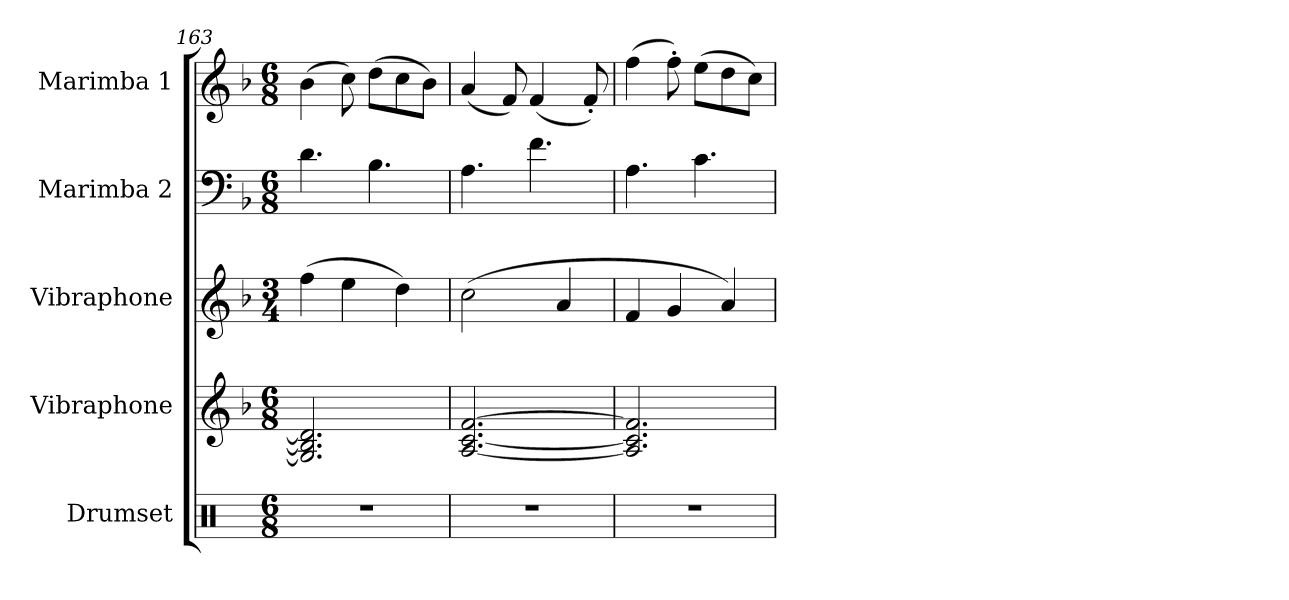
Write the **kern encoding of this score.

**kern	**kern	**kern	**kern	**kern
*part5	*part4	*part3	*part2	*part1
*staff5	*staff4	*staff3	*staff2	*staff1
*I"Drumset	*I"Vibraphone	*I"Vibraphone	*I"Marimba 2	*I"Marimba 1
*I'Drs.	*I'Vib.	*I'Vib.	*I'Mrm. 2	*I'Mrm. 1
*clefX	*clefG2	*clefG2	*clefF4	*clefG2
*k[]	*k[b-]	*k[b-]	*k[b-]	*k[b-]
*M6/8	*M6/8	*M3/4	*M6/8	*M6/8
=163	=163	=163	=163	=163
2.r	2.G/] 2.B-/] 2.d/]	(4ff\	4.d\	(4b-\
.	.	4ee\	.	8cc\)
.	.	.	4.B-\	(8dd\L
.	.	4dd\)	.	8cc\
.	.	.	.	8b-\J)
=164	=164	=164	=164	=164
2.r	[2.A/ [2.c/ [2.f/	(2cc\	4.A\	(4a/
.	.	.	.	8f/)
.	.	.	4.f\	(4f/
.	.	4a/	.	.
.	.	.	.	8f'/)
!!LO:LB:g=z
=165	=165	=165	=165	=165
2.r	2.A/] 2.c/] 2.f/]	4f/	4.A\	(4ff\
.	.	4g/	.	8ff'\)
.	.	.	4.c\	(8ee\L
.	.	4a/)	.	8dd\
.	.	.	.	8cc\J)
=	=	=	=	=
*-	*-	*-	*-	*-
